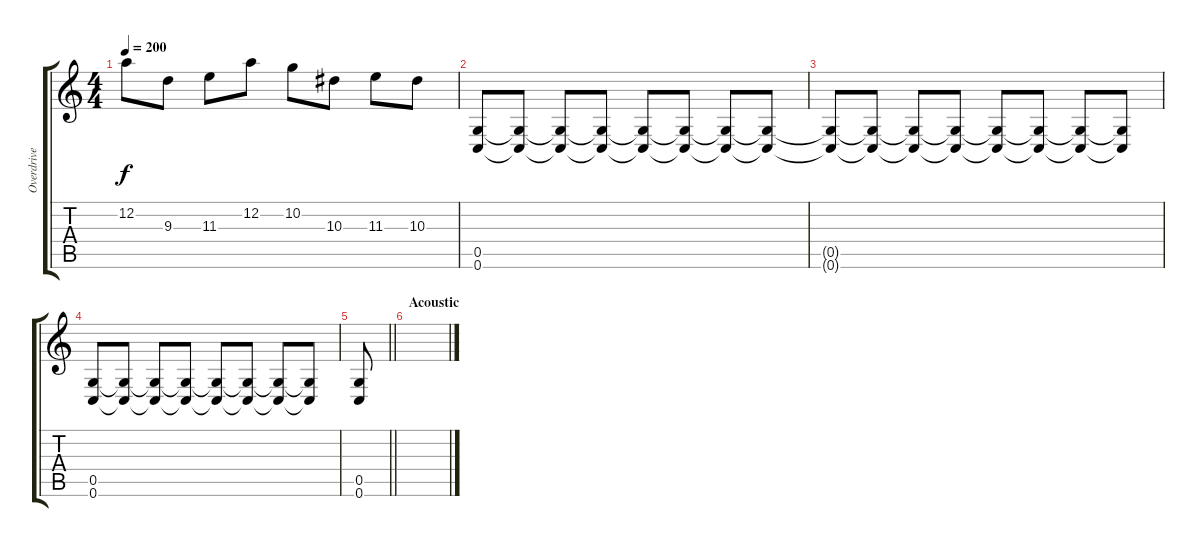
\track ("Overdrive Dave" "Overdrive ") {instrument overdrivenguitar}
\staff {score tabs}
\tuning (D4 A3 F3 C3 G2 C2) {hide}
\ts (4 4)
\tempo 200
\clef g2
\ks c
12.2.8{dy f} 9.3.8 11.3.8 12.2.8 10.2.8 10.3.8 11.3.8 10.3.8 |
(0.5 0.6).8 (0.5{t} 0.6{t}).8 (0.5{t} 0.6{t}).8 (0.5{t} 0.6{t}).8 (0.5{t} 0.6{t}).8 (0.5{t} 0.6{t}).8 (0.5{t} 0.6{t}).8 (0.5{t} 0.6{t}).8 |
(0.5{t} 0.6{t}).8 (0.5{t} 0.6{t}).8 (0.5{t} 0.6{t}).8 (0.5{t} 0.6{t}).8 (0.5{t} 0.6{t}).8 (0.5{t} 0.6{t}).8 (0.5{t} 0.6{t}).8 (0.5{t} 0.6{t}).8 |
(0.5 0.6).8 (0.5{t} 0.6{t}).8 (0.5{t} 0.6{t}).8 (0.5{t} 0.6{t}).8 (0.5{t} 0.6{t}).8 (0.5{t} 0.6{t}).8 (0.5{t} 0.6{t}).8 (0.5{t} 0.6{t}).8 |
\barLineRight lightlight
(0.5 0.6).8 |
\section ("" "Acoustic")
